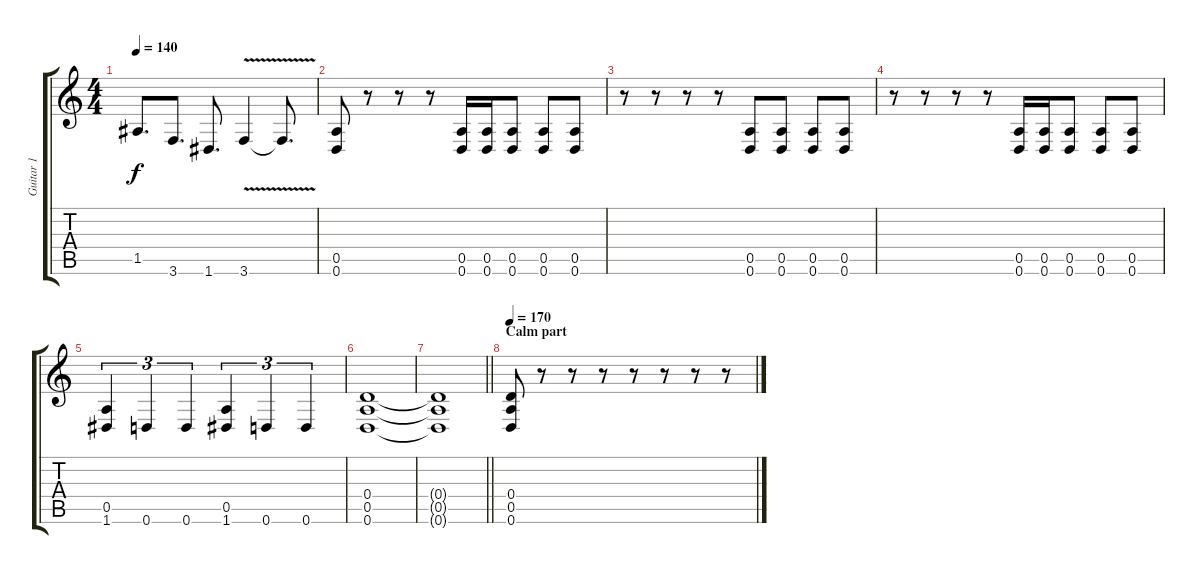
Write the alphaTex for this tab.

\track ("Guitar 1" "Guitar 1") {instrument distortionguitar}
\staff {score tabs}
\tuning (E4 B3 G3 D3 A2 D2) {hide}
\ts (4 4)
\tempo 140
\clef g2
\ks c
1.5.8{d dy f} 3.6.8{d} 1.6.8{d} 3.6{v}.4 3.6{t}.8{d} |
(0.5 0.6).8 r.8 r.8 r.8 (0.5 0.6).16 (0.5 0.6).16 (0.5 0.6).8 (0.5 0.6).8 (0.5 0.6).8 |
r.8 r.8 r.8 r.8 (0.5 0.6).8 (0.5 0.6).8 (0.5 0.6).8 (0.5 0.6).8 |
r.8 r.8 r.8 r.8 (0.5 0.6).16 (0.5 0.6).16 (0.5 0.6).8 (0.5 0.6).8 (0.5 0.6).8 |
(0.5 1.6).4{tu (3 2)} 0.6.4{tu (3 2)} 0.6.4{tu (3 2)} (0.5 1.6).4{tu (3 2)} 0.6.4{tu (3 2)} 0.6.4{tu (3 2)} |
(0.4 0.5 0.6).1 |
\barLineRight lightlight
(0.4{t} 0.5{t} 0.6{t}).1 |
\section ("" "Calm part")
\tempo 170
(0.4 0.5 0.6).8 r.8 r.8 r.8 r.8 r.8 r.8 r.8
